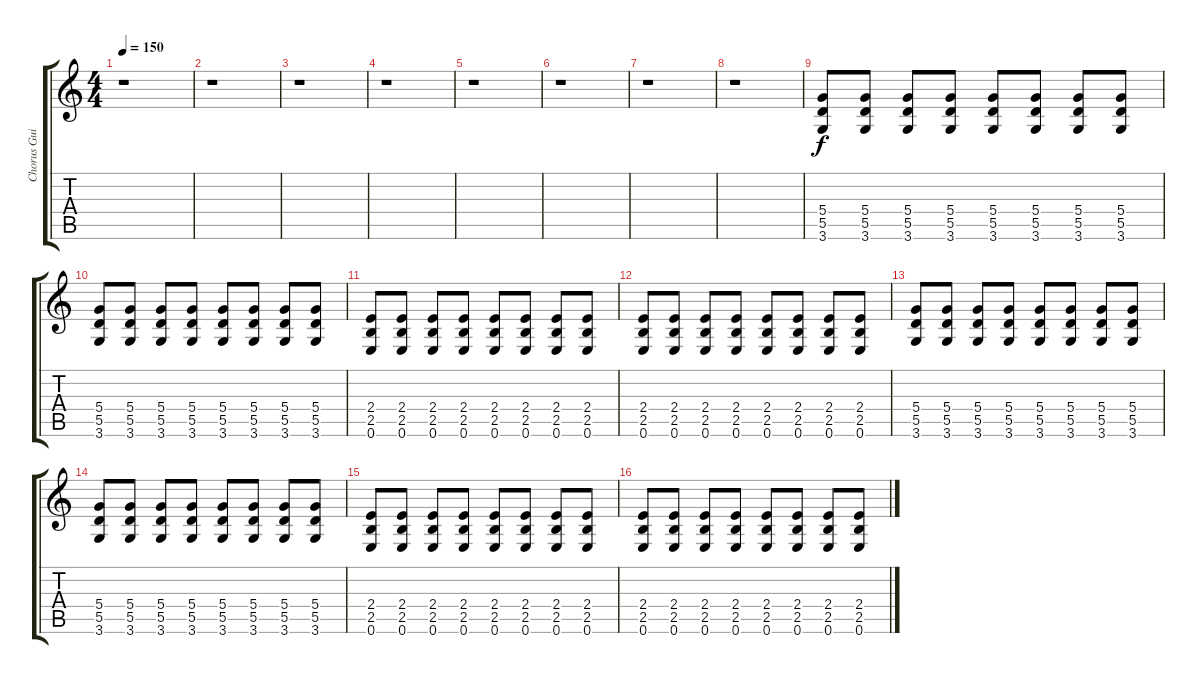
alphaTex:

\track ("Chorus Guitar" "Chorus Gui") {instrument overdrivenguitar}
\staff {score tabs}
\tuning (E4 B3 G3 D3 A2 E2) {hide}
\ts (4 4)
\tempo 150
\clef g2
\ks c
r.1{dy f} |
r.1 |
r.1 |
r.1 |
r.1 |
r.1 |
r.1 |
r.1 |
(5.4 5.5 3.6).8 (5.4 5.5 3.6).8 (5.4 5.5 3.6).8 (5.4 5.5 3.6).8 (5.4 5.5 3.6).8 (5.4 5.5 3.6).8 (5.4 5.5 3.6).8 (5.4 5.5 3.6).8 |
(5.4 5.5 3.6).8 (5.4 5.5 3.6).8 (5.4 5.5 3.6).8 (5.4 5.5 3.6).8 (5.4 5.5 3.6).8 (5.4 5.5 3.6).8 (5.4 5.5 3.6).8 (5.4 5.5 3.6).8 |
(2.4 2.5 0.6).8 (2.4 2.5 0.6).8 (2.4 2.5 0.6).8 (2.4 2.5 0.6).8 (2.4 2.5 0.6).8 (2.4 2.5 0.6).8 (2.4 2.5 0.6).8 (2.4 2.5 0.6).8 |
(2.4 2.5 0.6).8 (2.4 2.5 0.6).8 (2.4 2.5 0.6).8 (2.4 2.5 0.6).8 (2.4 2.5 0.6).8 (2.4 2.5 0.6).8 (2.4 2.5 0.6).8 (2.4 2.5 0.6).8 |
(5.4 5.5 3.6).8 (5.4 5.5 3.6).8 (5.4 5.5 3.6).8 (5.4 5.5 3.6).8 (5.4 5.5 3.6).8 (5.4 5.5 3.6).8 (5.4 5.5 3.6).8 (5.4 5.5 3.6).8 |
(5.4 5.5 3.6).8 (5.4 5.5 3.6).8 (5.4 5.5 3.6).8 (5.4 5.5 3.6).8 (5.4 5.5 3.6).8 (5.4 5.5 3.6).8 (5.4 5.5 3.6).8 (5.4 5.5 3.6).8 |
(2.4 2.5 0.6).8 (2.4 2.5 0.6).8 (2.4 2.5 0.6).8 (2.4 2.5 0.6).8 (2.4 2.5 0.6).8 (2.4 2.5 0.6).8 (2.4 2.5 0.6).8 (2.4 2.5 0.6).8 |
(2.4 2.5 0.6).8 (2.4 2.5 0.6).8 (2.4 2.5 0.6).8 (2.4 2.5 0.6).8 (2.4 2.5 0.6).8 (2.4 2.5 0.6).8 (2.4 2.5 0.6).8 (2.4 2.5 0.6).8
